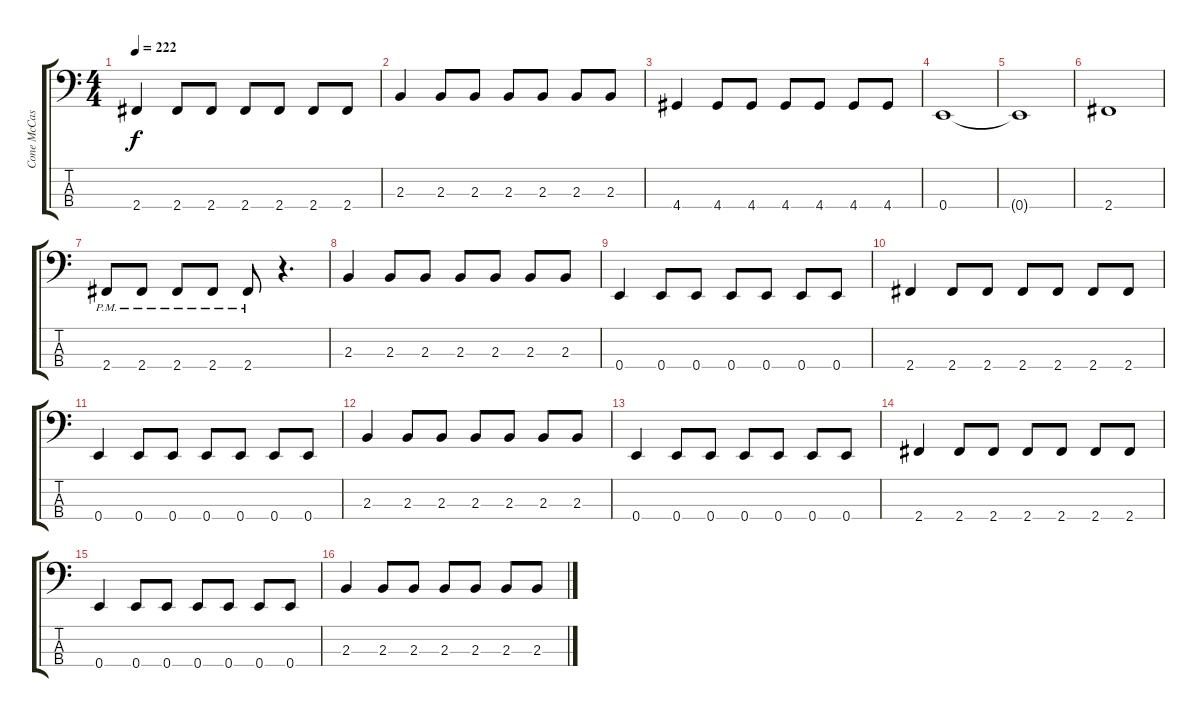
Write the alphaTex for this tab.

\track ("Cone McCaslin" "Cone McCas") {instrument electricbasspick}
\staff {score tabs}
\tuning (G2 D2 A1 E1) {hide}
\ts (4 4)
\tempo 222
\clef f4
\ks c
2.4.4{dy f} 2.4.8 2.4.8 2.4.8 2.4.8 2.4.8 2.4.8 |
2.3.4 2.3.8 2.3.8 2.3.8 2.3.8 2.3.8 2.3.8 |
4.4.4 4.4.8 4.4.8 4.4.8 4.4.8 4.4.8 4.4.8 |
0.4.1 |
0.4{t}.1 |
2.4.1 |
2.4{pm}.8 2.4{pm}.8 2.4{pm}.8 2.4{pm}.8 2.4{pm}.8 r.4{d} |
2.3.4 2.3.8 2.3.8 2.3.8 2.3.8 2.3.8 2.3.8 |
0.4.4 0.4.8 0.4.8 0.4.8 0.4.8 0.4.8 0.4.8 |
2.4.4 2.4.8 2.4.8 2.4.8 2.4.8 2.4.8 2.4.8 |
0.4.4 0.4.8 0.4.8 0.4.8 0.4.8 0.4.8 0.4.8 |
2.3.4 2.3.8 2.3.8 2.3.8 2.3.8 2.3.8 2.3.8 |
0.4.4 0.4.8 0.4.8 0.4.8 0.4.8 0.4.8 0.4.8 |
2.4.4 2.4.8 2.4.8 2.4.8 2.4.8 2.4.8 2.4.8 |
0.4.4 0.4.8 0.4.8 0.4.8 0.4.8 0.4.8 0.4.8 |
2.3.4 2.3.8 2.3.8 2.3.8 2.3.8 2.3.8 2.3.8
